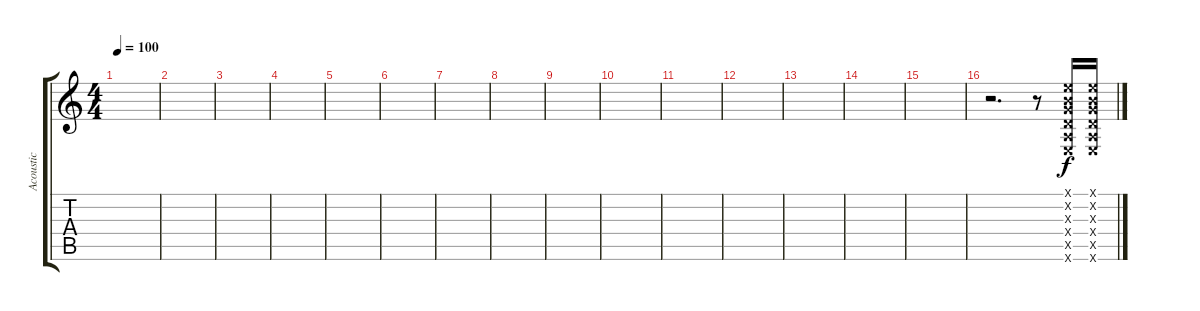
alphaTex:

\track ("Acoustic" "Acoustic") {instrument acousticguitarsteel}
\staff {score tabs}
\tuning (E4 B3 G3 D3 A2 E2) {hide}
\ts (4 4)
\tempo 100
\clef g2
\ks c
|
|
|
|
|
|
|
|
|
|
|
|
|
|
|
r.2{d} r.8 (0.1{x} 0.2{x} 0.3{x} 0.4{x} 0.5{x} 0.6{x}).16 (0.1{x} 0.2{x} 0.3{x} 0.4{x} 0.5{x} 0.6{x}).16
